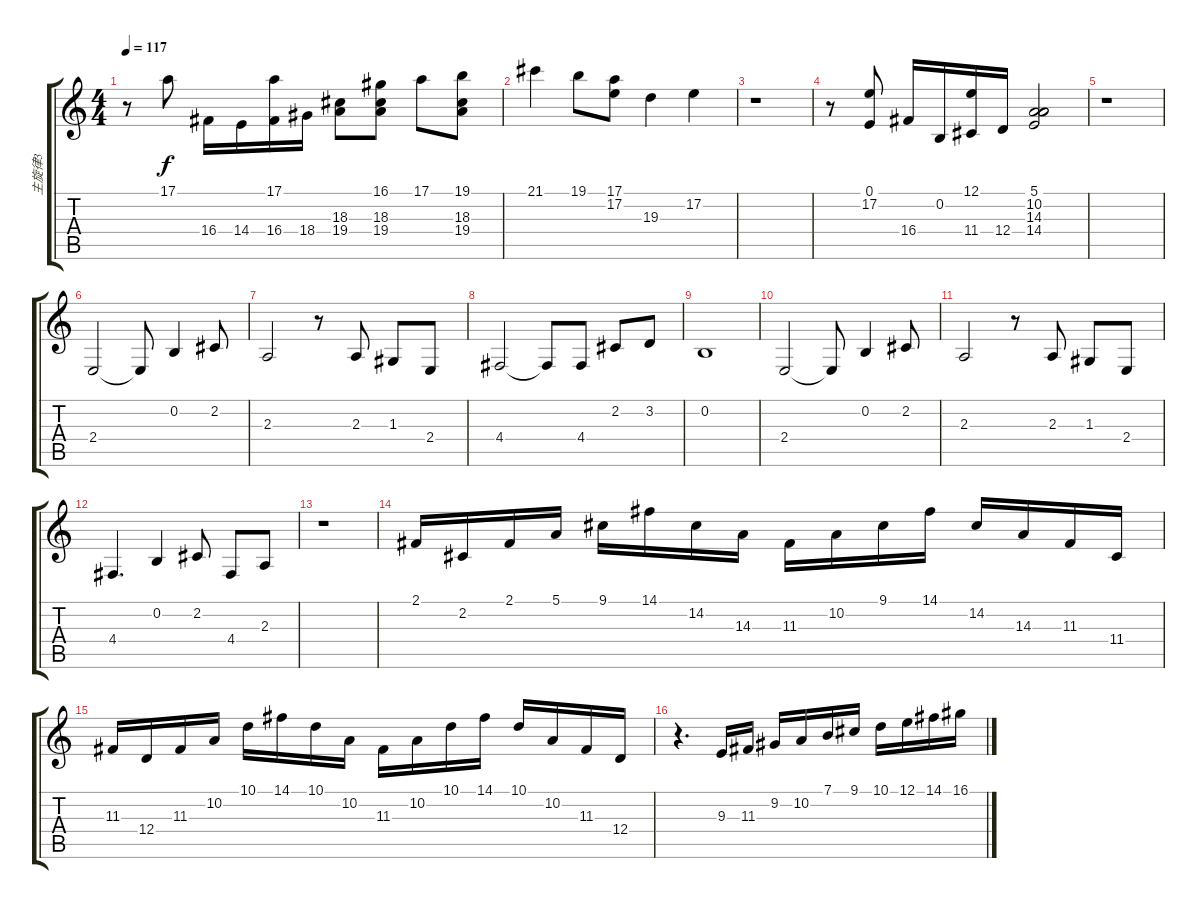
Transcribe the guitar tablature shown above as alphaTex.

\track ("主旋律3" "主旋律3") {instrument stringensemble1}
\staff {score tabs}
\tuning (E4 B3 G3 D3 A2 E2) {hide}
\ts (4 4)
\tempo 117
\clef g2
\ks c
r.8{dy f} 17.1.8 16.4.16 14.4.16 (17.1 16.4).16 18.4.16 (18.3 19.4).8 (16.1 18.3 19.4).8 17.1.8 (19.1 18.3 19.4).8 |
21.1.4 19.1.8 (17.1 17.2).8 19.3.4 17.2.4 |
r.1 |
r.8 (0.1 17.2).8 16.4.16 0.2.16 (12.1 11.4).16 12.4.16 (5.1 10.2 14.3 14.4).2 |
r.1 |
2.4.2 2.4{t}.8 0.2.4 2.2.8 |
2.3.2 r.8 2.3.8 1.3.8 2.4.8 |
4.4.2 4.4{t}.8 4.4.8 2.2.8 3.2.8 |
0.2.1 |
2.4.2 2.4{t}.8 0.2.4 2.2.8 |
2.3.2 r.8 2.3.8 1.3.8 2.4.8 |
4.4.4{d} 0.2.4 2.2.8 4.4.8 2.3.8 |
r.1 |
2.1.16 2.2.16 2.1.16 5.1.16 9.1.16 14.1.16 14.2.16 14.3.16 11.3.16 10.2.16 9.1.16 14.1.16 14.2.16 14.3.16 11.3.16 11.4.16 |
11.3.16 12.4.16 11.3.16 10.2.16 10.1.16 14.1.16 10.1.16 10.2.16 11.3.16 10.2.16 10.1.16 14.1.16 10.1.16 10.2.16 11.3.16 12.4.16 |
r.4{d} 9.3.16 11.3.16 9.2.16 10.2.16 7.1.16 9.1.16 10.1.16 12.1.16 14.1.16 16.1.16
